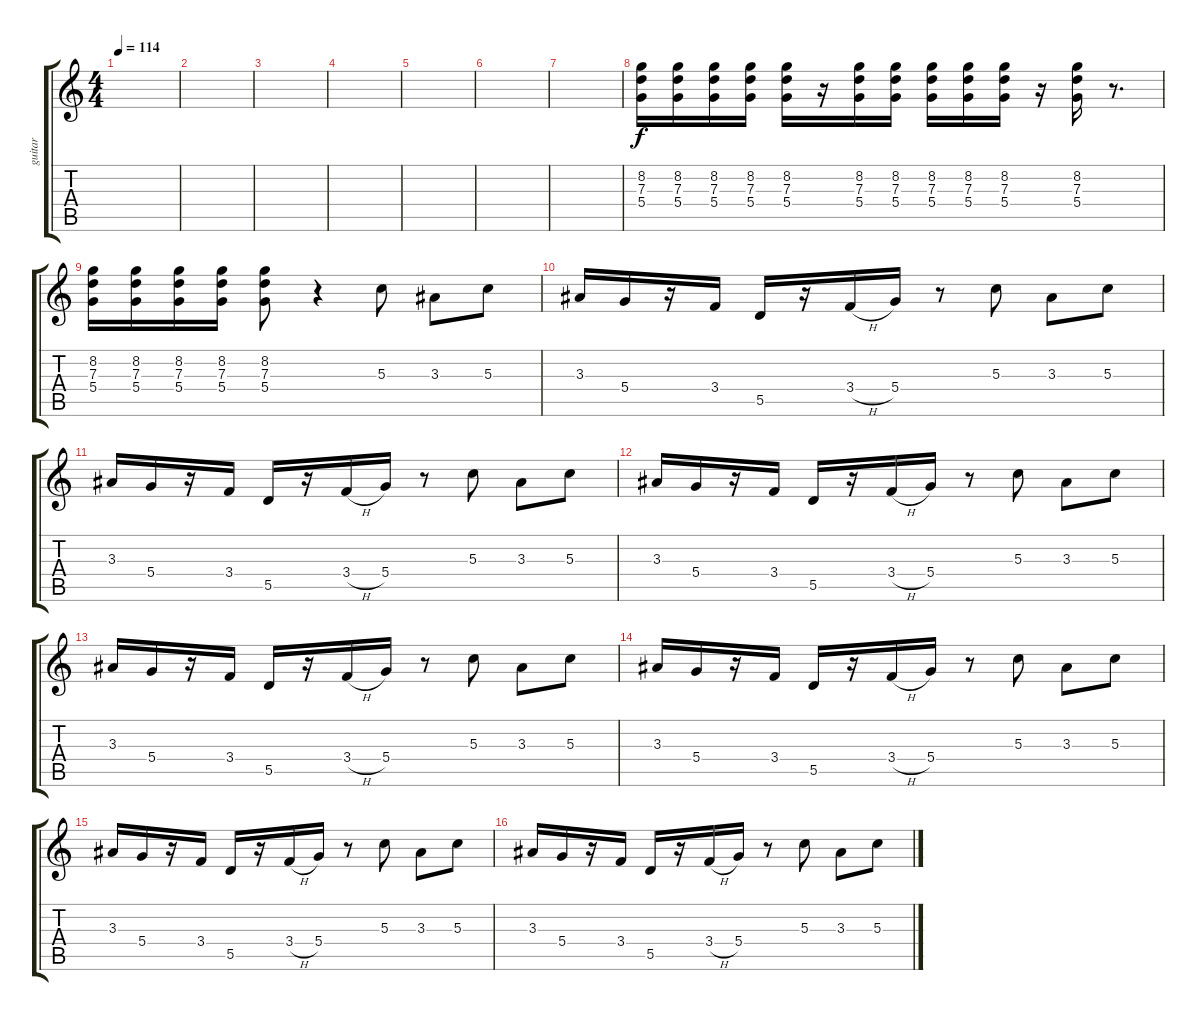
\track ("guitar" "guitar") {instrument overdrivenguitar}
\staff {score tabs}
\tuning (E4 B3 G3 D3 A2 E2) {hide}
\ts (4 4)
\tempo 114
\clef g2
\ks c
|
|
|
|
|
|
|
(8.2 7.3 5.4).16 (8.2 7.3 5.4).16 (8.2 7.3 5.4).16 (8.2 7.3 5.4).16 (8.2 7.3 5.4).16 r.16 (8.2 7.3 5.4).16 (8.2 7.3 5.4).16 (8.2 7.3 5.4).16 (8.2 7.3 5.4).16 (8.2 7.3 5.4).16 r.16 (8.2 7.3 5.4).16 r.8{d} |
(8.2 7.3 5.4).16 (8.2 7.3 5.4).16 (8.2 7.3 5.4).16 (8.2 7.3 5.4).16 (8.2 7.3 5.4).8 r.4 5.3.8 3.3.8 5.3.8 |
3.3.16 5.4.16 r.16 3.4.16 5.5.16 r.16 3.4{h}.16 5.4.16 r.8 5.3.8 3.3.8 5.3.8 |
3.3.16 5.4.16 r.16 3.4.16 5.5.16 r.16 3.4{h}.16 5.4.16 r.8 5.3.8 3.3.8 5.3.8 |
3.3.16 5.4.16 r.16 3.4.16 5.5.16 r.16 3.4{h}.16 5.4.16 r.8 5.3.8 3.3.8 5.3.8 |
3.3.16 5.4.16 r.16 3.4.16 5.5.16 r.16 3.4{h}.16 5.4.16 r.8 5.3.8 3.3.8 5.3.8 |
3.3.16 5.4.16 r.16 3.4.16 5.5.16 r.16 3.4{h}.16 5.4.16 r.8 5.3.8 3.3.8 5.3.8 |
3.3.16 5.4.16 r.16 3.4.16 5.5.16 r.16 3.4{h}.16 5.4.16 r.8 5.3.8 3.3.8 5.3.8 |
3.3.16 5.4.16 r.16 3.4.16 5.5.16 r.16 3.4{h}.16 5.4.16 r.8 5.3.8 3.3.8 5.3.8
